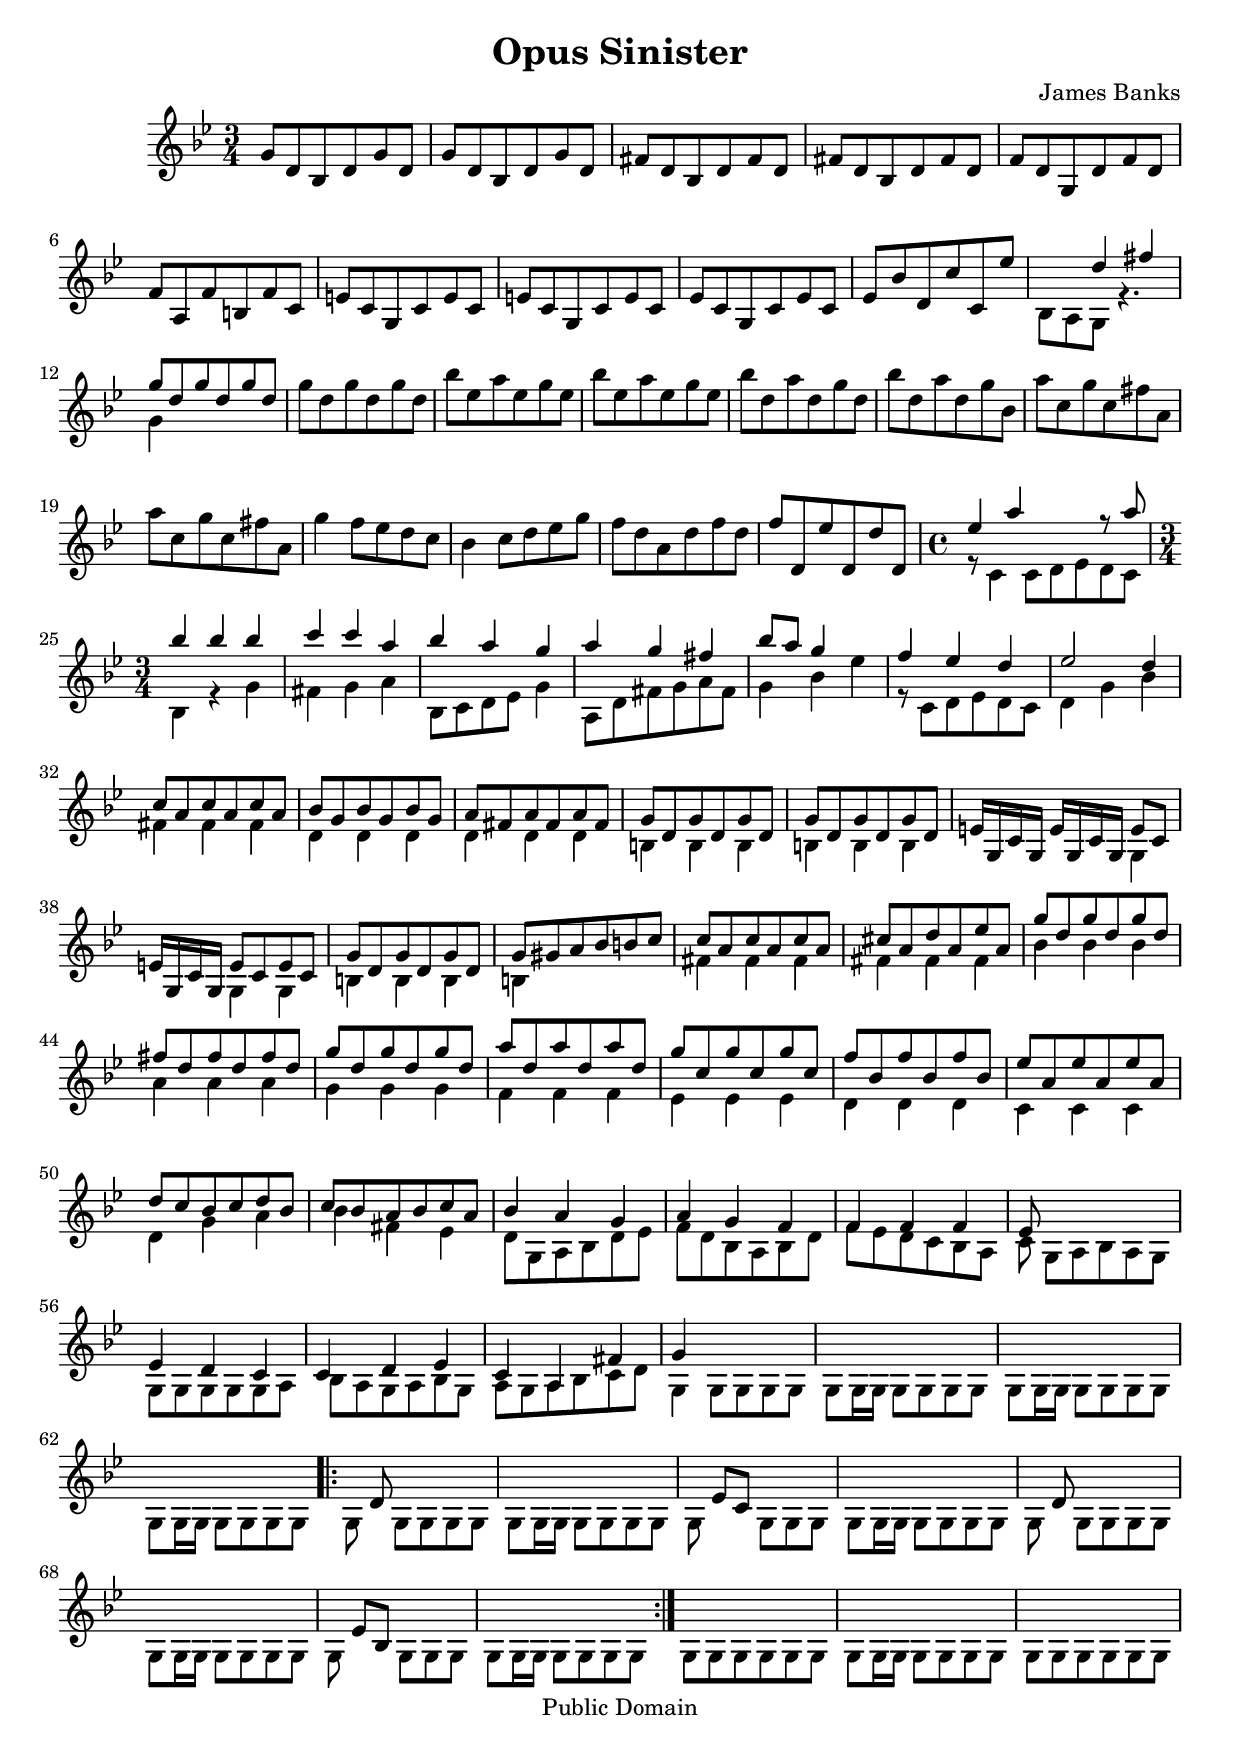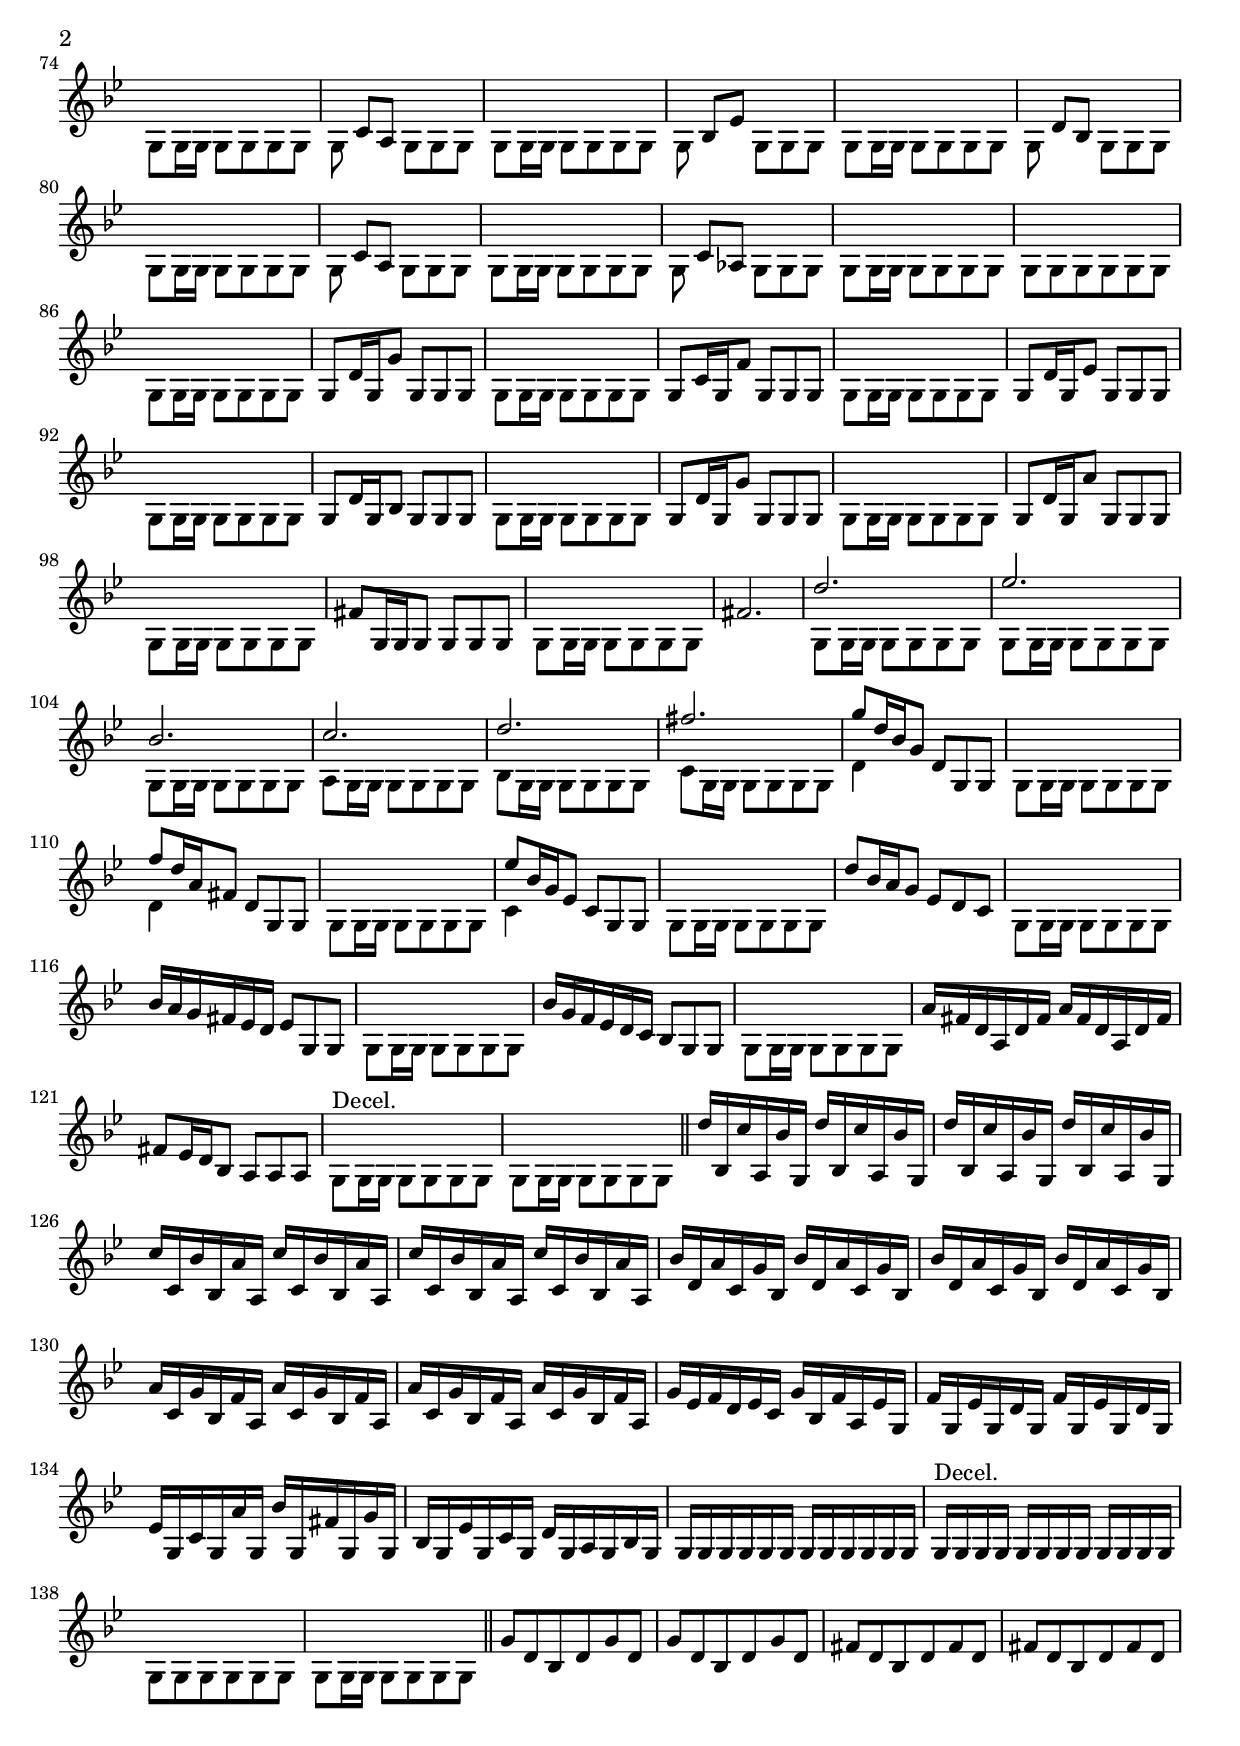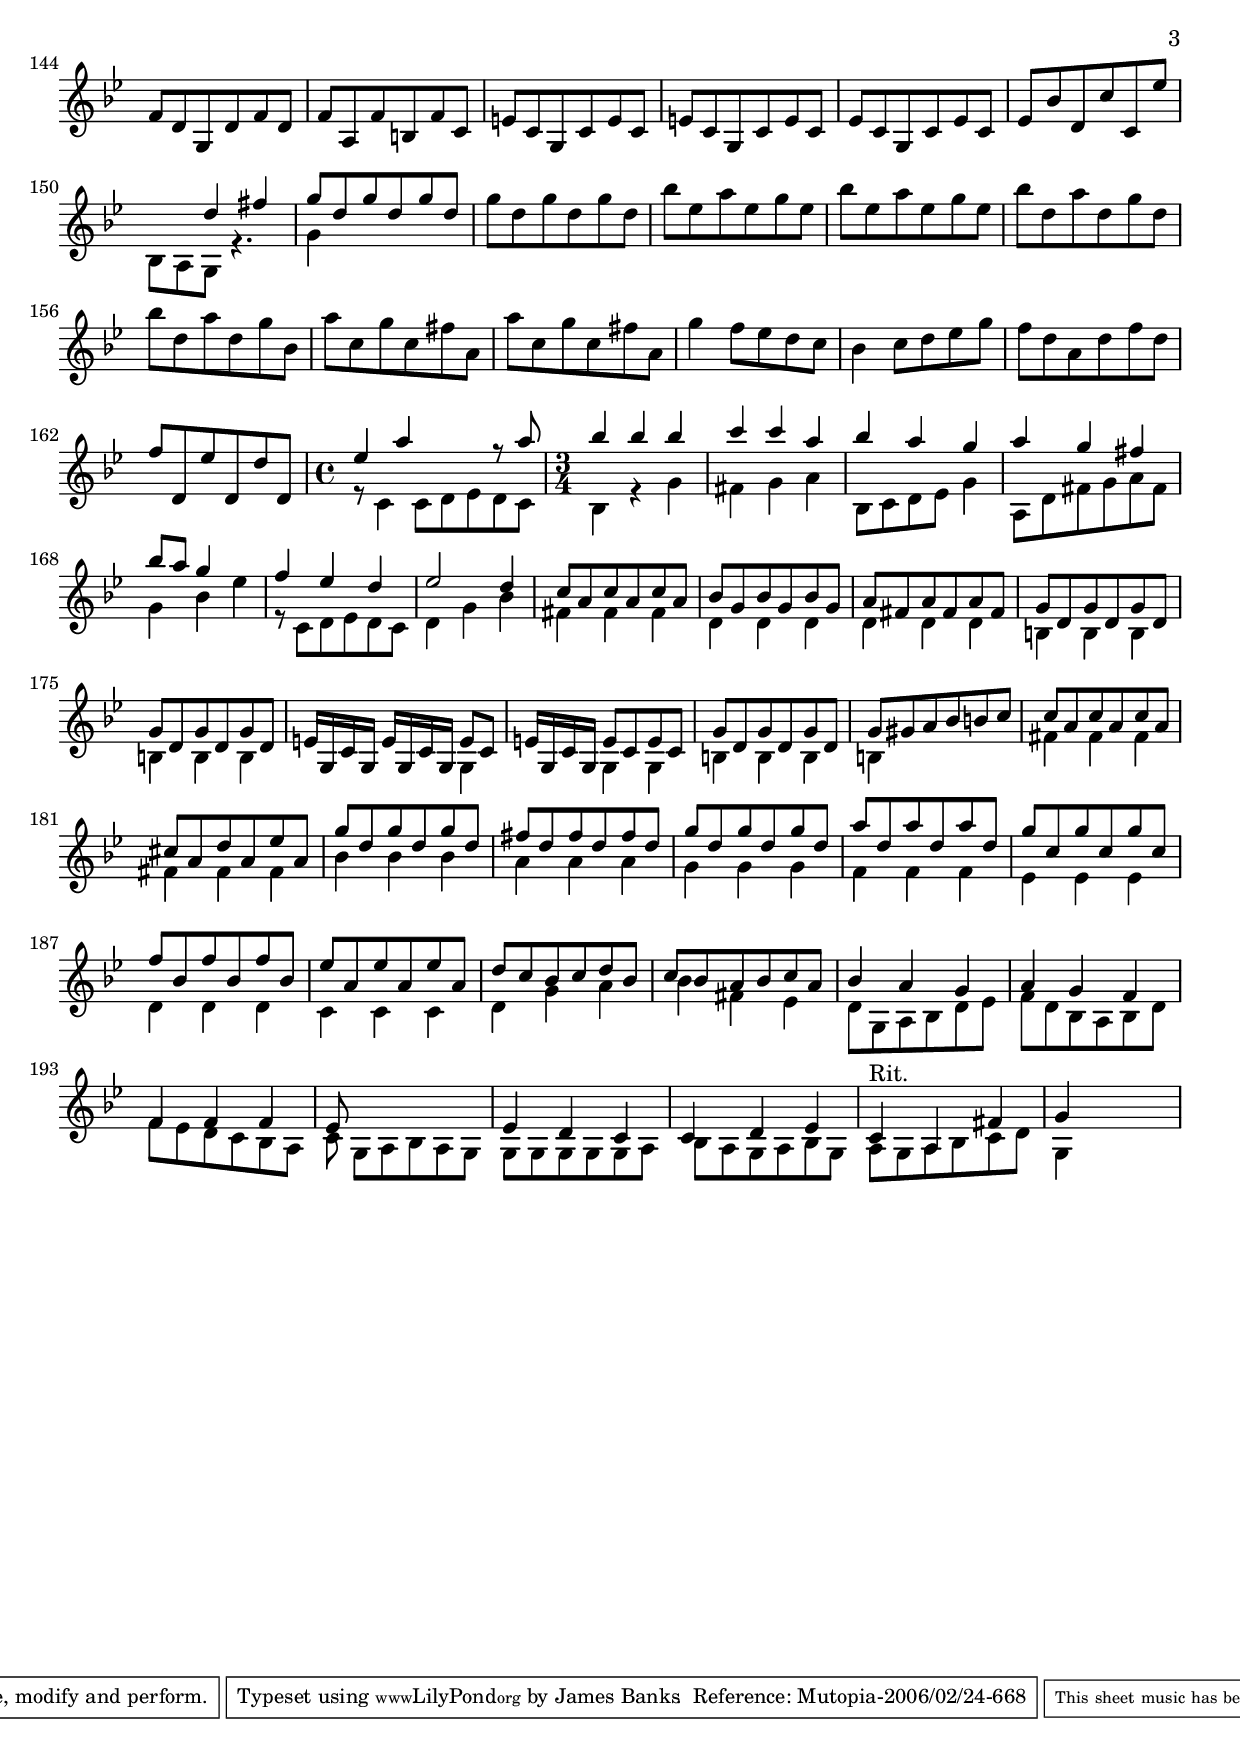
\header {
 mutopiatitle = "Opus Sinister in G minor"
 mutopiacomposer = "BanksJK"
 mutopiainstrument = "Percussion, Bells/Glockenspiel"
 date = "2006"
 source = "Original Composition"
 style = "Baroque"
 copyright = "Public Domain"
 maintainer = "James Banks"
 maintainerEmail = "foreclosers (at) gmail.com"
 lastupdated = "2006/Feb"
}

\version "2.6.0"
\header {
  title = "Opus Sinister"
  composer = "James Banks"
  
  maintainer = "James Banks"
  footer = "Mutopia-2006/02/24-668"
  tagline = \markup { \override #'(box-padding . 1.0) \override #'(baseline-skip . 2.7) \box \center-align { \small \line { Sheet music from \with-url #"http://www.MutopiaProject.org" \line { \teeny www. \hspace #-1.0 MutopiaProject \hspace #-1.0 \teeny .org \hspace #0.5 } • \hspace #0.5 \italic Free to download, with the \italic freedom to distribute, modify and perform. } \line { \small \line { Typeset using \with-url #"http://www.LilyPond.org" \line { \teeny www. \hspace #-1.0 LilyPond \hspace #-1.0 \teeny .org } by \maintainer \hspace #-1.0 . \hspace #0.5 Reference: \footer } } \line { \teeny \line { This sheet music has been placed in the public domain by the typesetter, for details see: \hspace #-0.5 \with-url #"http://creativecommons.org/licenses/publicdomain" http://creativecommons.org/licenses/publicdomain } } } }
  }

global = {
 \time 3/4
 \key g \minor
 \clef treble
 }

rhytha = { << { s2. } \\
              { g8 g g g g g } >> }
rhythb = { << { s2. } \\
               { g8 g16 g g8 g g g } >> }

bells = \relative {
\set Staff.instrument = "Bells"

 %Measure 1? may need a better beginning
 g'8 d bes d g d
 g8 d bes d g d
 fis8 d bes d fis d
 fis8 d bes d fis d
 f8 d g, d' f d
 f8 a, f' b, f' c
 e8 c g c e c
 e8 c g c e c
 ees8 c g c ees c
 ees8 bes' d, c' c, ees'
 << { s4 d fis } \\
    { bes,,8 a g r4. } >>
 << { g''8 d g d g d } \\
    { g,4 s2 } >>
 g'8 d g d g d
 bes'8 ees, a ees g ees 
 bes'8 ees, a ees g ees 
 bes'8 d, a' d, g d
 bes'8 d, a' d, g bes,
 a'8 c, g' c, fis a, 
 a'8 c, g' c, fis a, 
 g'4 f8 ees d c
 bes4 c8 d ees g
 f8 d a d f d
 f8 d, ees' d, d' d,
 \time 4/4
 << { ees'4 a s4 r8 a } \\
    { r8 c,,4 c8[ d ees d c] } >>
 %measure 25 
 \time 3/4
 << { bes''4 bes bes } \\
    { bes,,4 r g' } >>
 << { c'4 c a } \\
    { fis,4 g a } >>
 << { bes'4 a g } \\
    { bes,,8 c d ees g4 } >>
 << { a'4 g fis } \\
    { a,,8 d fis g a fis } >>
 << { bes'8 a g4 s4 } \\
    { g,4 bes ees } >>
 << { f4 ees d } \\
    { r8 c, d ees d c } >>
 << { ees'2 d4 } \\
    { d,4 g bes } >>
 << { c8 a c a c a } \\
    { fis4 fis fis } >>
 << { bes8 g bes g bes g } \\
    { d4 d d } >>
 << { a'8 fis a fis a fis } \\
    { d4 d d } >>
 << { g8 d g d g d } \\
    { b4 b b } >>
 %measure 36
 << { g'8 d g d g d } \\
    { b4 b b } >>
 << { e16 g,  c  g  e' g, c  g  e'8 c } \\
    { s2 g4    } >>
 << { e'16  g,  c  g  e'8   c   e   c } \\
    { s4  g      g    } >>
 << { g'8 d g d g d } \\
    { b4 b b } >>
 << { g'8 gis a bes b c } \\
    { b,4 s2 } >>
 << { c'8 a c a c a } \\
    { fis4 fis fis } >>
 %measure 42
 << { cis'8 a d a ees' a, } \\
    { fis4 fis fis } >>
 << { g'8 d g d g d } \\
    { bes4 bes bes } >>
 << { fis'8 d fis d fis d } \\
    { a4 a a } >>
 << { g'8 d g d g d } \\
    { g,4 g g } >>
 << { a'8 d, a' d, a' d, } \\
    { f,4 f f } >>
 << { g'8 c, g' c, g' c, } \\
    { ees,4 ees ees } >>
 << { f'8 bes, f' bes, f' bes, } \\
    { d,4 d d } >>
 %measure 49
 << { ees'8 a, ees' a, ees' a, } \\
    { c,4 c c } >>
 << { d'8 c bes c d bes } \\
    { d,4 g a } >>
 << { c8 bes a bes c a } \\
    { bes4 fis ees } >>
 << { bes'4 a g } \\
    { d8 g, a bes d ees } >>
 << { a4 g f } \\
    { f8 d bes a bes d } >>
 << { f4 f f } \\
    { f8 ees d c bes a } >>
 %measure 55
 << { ees'8 s8 s2 } \\
    { c8 g[ a bes a g]} >>
 << { ees'4 d c } \\
    { g8 g g g g a } >>
 << { c4 d ees } \\
    { bes8 a g a bes g } >>
 << { c4 a fis' } \\
    { a,8 g a bes c d } >>
 << { g4 s2 } \\
    { g,4 g8 g g g } >>
 << { s2. } \\
    { g8 g16 g g8 g g g } >>  
 << { s2. } \\
    { g8 g16 g g8 g g g } >>  
 << { s2. } \\
    { g8 g16 g g8 g g g } >>  

\repeat volta 2 {
 << { s8 d' s2 } \\
    { g,8 s g g g g } >>
 \rhythb  
 << { s8 ees'[ c] s4. } \\
    { g8 s s g g g } >>
 \rhythb
 << { s8 d' s2 } \\
    { g,8 s g g g g } >>
 \rhythb
 << { s8 ees'[ bes] s4. } \\
    { g8 s s g g g } >>
 \rhythb
  }

 \rhytha
 \rhythb
 \rhytha
 \rhythb
 << { s8 c[ a] s4. } \\
    { g8 s s g g g } >>
 \rhythb
 << { s8 bes[ ees] s4. } \\
    { g,8 s s g g g } >>
 \rhythb
 << { s8 d'[ bes] s4. } \\
    { g8 s s g g g } >>
 \rhythb
 << { s8 c[ a] s4. } \\
    { g8 s s g g g } >>
 \rhythb
 << { s8 c[ aes] s4. } \\
    { g8 s s g g g } >>
 \rhythb
 \rhytha
 \rhythb
 
 g8[ d'16 g, g'8] g,[ g g]
 \rhythb
 g8[ c16 g f'8] g,[ g g]
 \rhythb
 g8[ d'16 g, ees'8] g,[ g g]
 \rhythb
 g8[ d'16 g, bes8] g[ g g]
 \rhythb
 g8[ d'16 g, g'8] g,[ g g]
 \rhythb
 g8[ d'16 g, a'8] g,[ g g]
 \rhythb
 fis'8[ g,16 g g8] g[ g g]
 \rhythb
 fis'2.
 << { d'2. } \\
    { g,,8 g16 g g8 g g g } >>
 << { ees''2. } \\
    { g,,8 g16 g g8 g g g } >>
 << { bes'2. } \\
    { g,8 g16 g g8 g g g } >>  
 << { c'2. } \\
    { a,8 g16 g g8 g g g } >>  
 << { d''2. } \\
    { bes,8 g16 g g8 g g g } >>  
 << { fis''2. } \\
    { c,8 g16 g g8 g g g } >> 
 << { g''8[ d16 bes g8] d[ g, g] } \\
    { d'4 s2 } >>
 << { s2. } \\
    { g,8 g16 g g8 g g g } >> 
 << { f''8[ d16 a fis8] d[ g, g] } \\
    { d'4 s2 } >>
 << { s2. } \\
    { g,8 g16 g g8 g g g } >> 
 << { ees''8[ bes16 g ees8] c[ g g] } \\
    { c4 s2 } >>
 << { s2. } \\
    { g8 g16 g g8 g g g } >> 
 d''8[ bes16 a g8] ees[ d c]
 \rhythb
 bes'16[ a g fis ees d] ees8[ g, g]
 \rhythb
 bes'16[ g f ees d c] bes8[ g g]
 \rhythb
 a'16[ fis d a d fis] a[ fis d a d fis]
 fis8[ ees16 d bes8] a[ a a]
 
 << { s2.^"Decel." } \\
    { g8 g16 g g8 g g g } >> 
 \rhythb

 \bar "||"
 d''16[ bes, c' a, bes' g,]  d''16[ bes, c' a, bes' g, ]
 d''16[ bes, c' a, bes' g,]  d''16[ bes, c' a, bes' g, ]
 c'16[ c, bes' bes, a' a,] c'16[ c, bes' bes, a' a,]
 c'16[ c, bes' bes, a' a,] c'16[ c, bes' bes, a' a,]
 bes'16[ d, a' c, g' bes,] bes'16[ d, a' c, g' bes,]
 bes'16[ d, a' c, g' bes,] bes'16[ d, a' c, g' bes,]
 a'16[ c, g' bes, f' a,] a'16[ c, g' bes, f' a,]
 a'16[ c, g' bes, f' a,] a'16[ c, g' bes, f' a,]
 g'16[ ees f d ees c] g'[ bes, f' a, ees' g,]
 f'16[ g, ees' g, d' g,]  f'16[ g, ees' g, d' g,]
 ees'16[ g, c g a' g,] bes'[ g, fis' g, g' g,]
 bes16[ g ees' g, c g] d'[ g, a g bes g]
 g16[ g g g g g] g[ g g g g g] 
 g16^"Decel." g g g g g g g g g g g 
 \rhytha
 \rhythb

 \bar "||"
 %2nd time through, maybe use D.C. instead
 g'8 d bes d g d
 g8 d bes d g d
 fis8 d bes d fis d
 fis8 d bes d fis d
 f8 d g, d' f d
 f8 a, f' b, f' c
 e8 c g c e c
 e8 c g c e c
 ees8 c g c ees c
 ees8 bes' d, c' c, ees'
 << { s4 d fis } \\
    { bes,,8 a g r4. } >>
 << { g''8 d g d g d } \\
    { g,4 s2 } >>
 g'8 d g d g d
 bes'8 ees, a ees g ees 
 bes'8 ees, a ees g ees 
 bes'8 d, a' d, g d
 bes'8 d, a' d, g bes,
 a'8 c, g' c, fis a, 
 a'8 c, g' c, fis a, 
 g'4 f8 ees d c
 bes4 c8 d ees g
 f8 d a d f d
 f8 d, ees' d, d' d,
 \time 4/4
 << { ees'4 a s4 r8 a } \\
    { r8 c,,4 c8[ d ees d c] } >>
 %measure 25 
 \time 3/4
 << { bes''4 bes bes } \\
    { bes,,4 r g' } >>
 << { c'4 c a } \\
    { fis,4 g a } >>
 << { bes'4 a g } \\
    { bes,,8 c d ees g4 } >>
 << { a'4 g fis } \\
    { a,,8 d fis g a fis } >>
 << { bes'8 a g4 s4 } \\
    { g,4 bes ees } >>
 << { f4 ees d } \\
    { r8 c, d ees d c } >>
 << { ees'2 d4 } \\
    { d,4 g bes } >>
 << { c8 a c a c a } \\
    { fis4 fis fis } >>
 << { bes8 g bes g bes g } \\
    { d4 d d } >>
 << { a'8 fis a fis a fis } \\
    { d4 d d } >>
 << { g8 d g d g d } \\
    { b4 b b } >>
 %measure 36
 << { g'8 d g d g d } \\
    { b4 b b } >>
 << { e16 g,  c  g  e' g, c  g  e'8 c } \\
    { s2 g4    } >>
 << { e'16  g,  c  g  e'8   c   e   c } \\
    { s4  g      g    } >>
 << { g'8 d g d g d } \\
    { b4 b b } >>
 << { g'8 gis a bes b c } \\
    { b,4 s2 } >>
 << { c'8 a c a c a } \\
    { fis4 fis fis } >>
 %measure 42
 << { cis'8 a d a ees' a, } \\
    { fis4 fis fis } >>
 << { g'8 d g d g d } \\
    { bes4 bes bes } >>
 << { fis'8 d fis d fis d } \\
    { a4 a a } >>
 << { g'8 d g d g d } \\
    { g,4 g g } >>
 << { a'8 d, a' d, a' d, } \\
    { f,4 f f } >>
 << { g'8 c, g' c, g' c, } \\
    { ees,4 ees ees } >>
 << { f'8 bes, f' bes, f' bes, } \\
    { d,4 d d } >>
 %measure 49
 << { ees'8 a, ees' a, ees' a, } \\
    { c,4 c c } >>
 << { d'8 c bes c d bes } \\
    { d,4 g a } >>
 << { c8 bes a bes c a } \\
    { bes4 fis ees } >>
 << { bes'4 a g } \\
    { d8 g, a bes d ees } >>
 << { a4 g f } \\
    { f8 d bes a bes d } >>
 << { f4 f f } \\
    { f8 ees d c bes a } >>
 %measure 55
 << { ees'8 s8 s2 } \\
    { c8 g[ a bes a g]} >>
 << { ees'4 d c } \\
    { g8 g g g g a } >>
 << { c4 d ees } \\
    { bes8 a g a bes g } >>
 << { c4^"Rit." a fis' } \\
    { a,8 g a bes c d } >>
 << { g4 s2 } \\
    { g,4 s2 } >>
  

}

\score {
 \new Staff << \global \bells >>
 \midi { \tempo 4 = 150 }
 \layout { }
 }
